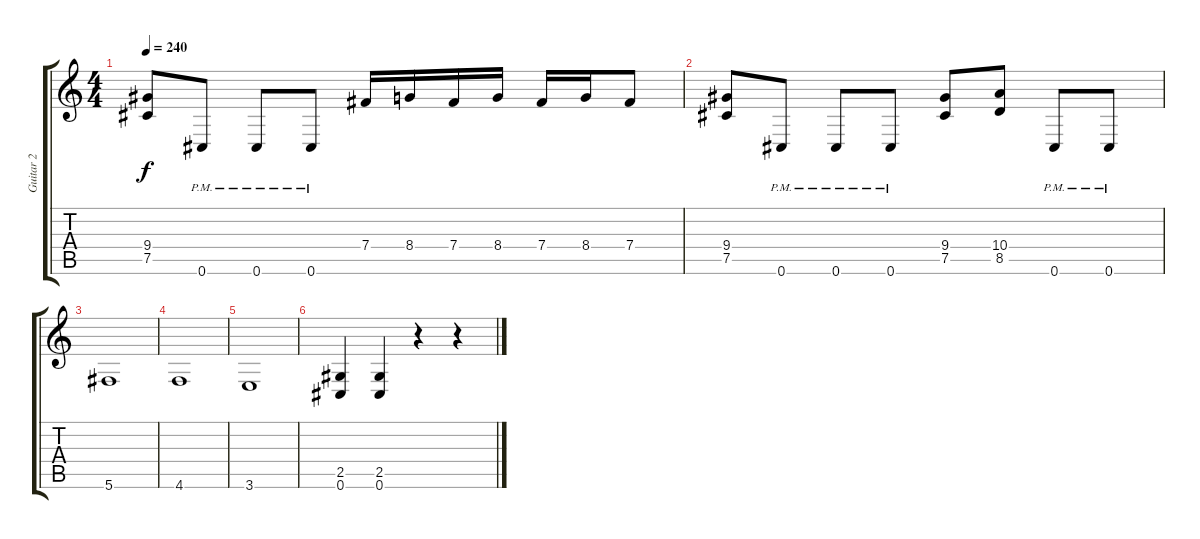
\track ("Guitar 2" "Guitar 2") {instrument distortionguitar}
\staff {score tabs}
\tuning (Db4 Ab3 E3 B2 Gb2 Db2) {hide}
\ts (4 4)
\tempo 240
\clef g2
\ks c
(9.4 7.5).8{dy f} 0.6{pm}.8 0.6{pm}.8 0.6{pm}.8 7.4.16 8.4.16 7.4.16 8.4.16 7.4.16 8.4.16 7.4.8 |
(9.4 7.5).8 0.6{pm}.8 0.6{pm}.8 0.6{pm}.8 (9.4 7.5).8 (10.4 8.5).8 0.6{pm}.8 0.6{pm}.8 |
5.6.1 |
4.6.1 |
3.6.1 |
(2.5 0.6).4 (2.5 0.6).4 r.4 r.4
